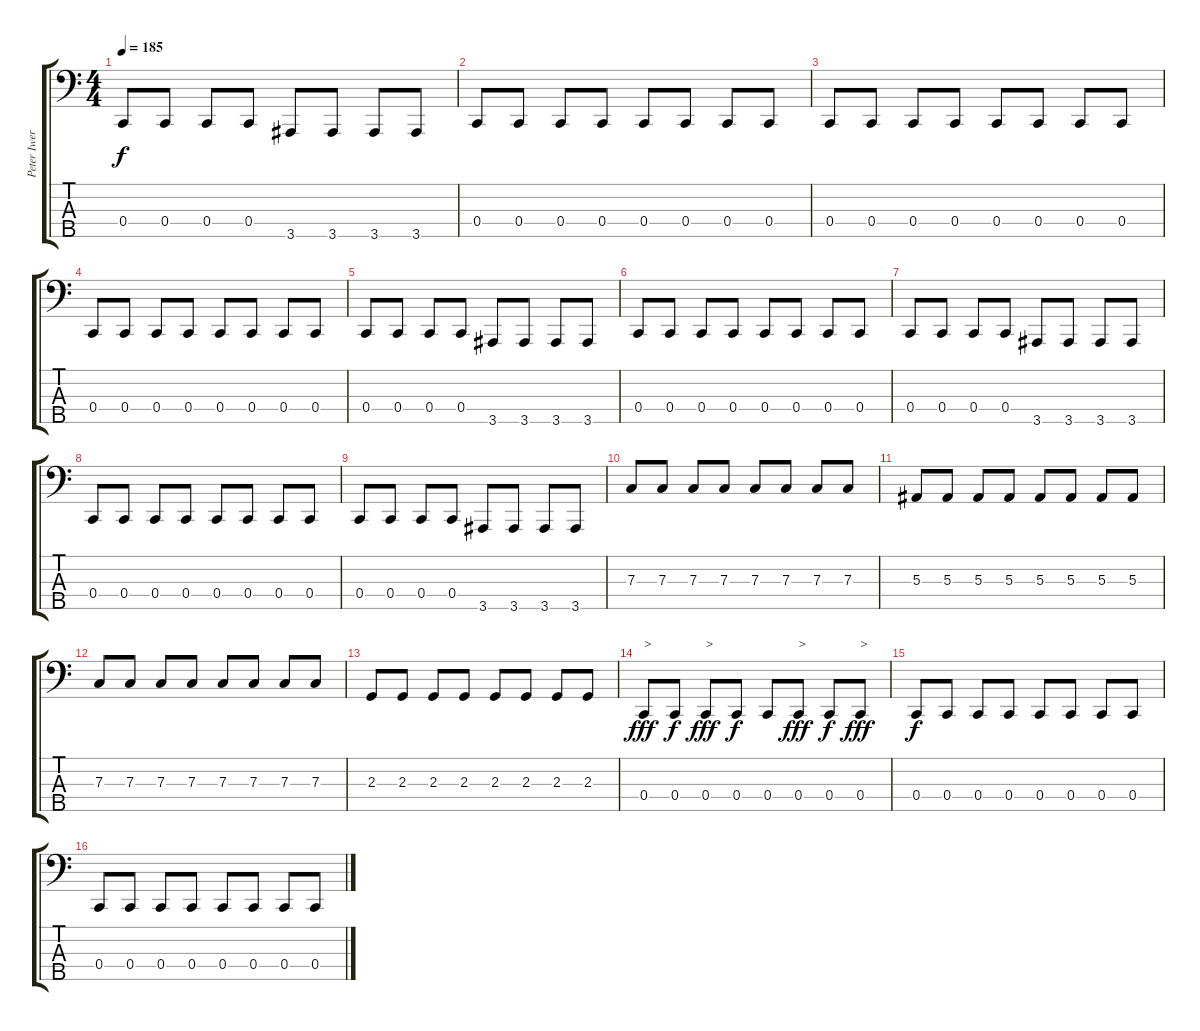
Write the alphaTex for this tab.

\track ("Peter Iwers" "Peter Iwer") {instrument electricbassfinger}
\staff {score tabs}
\tuning (Eb2 Bb1 F1 C1 G0) {hide}
\ts (4 4)
\tempo 185
\clef f4
\ks c
0.4.8{dy f} 0.4.8 0.4.8 0.4.8 3.5.8 3.5.8 3.5.8 3.5.8 |
0.4.8 0.4.8 0.4.8 0.4.8 0.4.8 0.4.8 0.4.8 0.4.8 |
0.4.8 0.4.8 0.4.8 0.4.8 0.4.8 0.4.8 0.4.8 0.4.8 |
0.4.8 0.4.8 0.4.8 0.4.8 0.4.8 0.4.8 0.4.8 0.4.8 |
0.4.8 0.4.8 0.4.8 0.4.8 3.5.8 3.5.8 3.5.8 3.5.8 |
0.4.8 0.4.8 0.4.8 0.4.8 0.4.8 0.4.8 0.4.8 0.4.8 |
0.4.8 0.4.8 0.4.8 0.4.8 3.5.8 3.5.8 3.5.8 3.5.8 |
0.4.8 0.4.8 0.4.8 0.4.8 0.4.8 0.4.8 0.4.8 0.4.8 |
0.4.8 0.4.8 0.4.8 0.4.8 3.5.8 3.5.8 3.5.8 3.5.8 |
7.3.8 7.3.8 7.3.8 7.3.8 7.3.8 7.3.8 7.3.8 7.3.8 |
5.3.8 5.3.8 5.3.8 5.3.8 5.3.8 5.3.8 5.3.8 5.3.8 |
7.3.8 7.3.8 7.3.8 7.3.8 7.3.8 7.3.8 7.3.8 7.3.8 |
2.3.8 2.3.8 2.3.8 2.3.8 2.3.8 2.3.8 2.3.8 2.3.8 |
0.4.8{txt ">" dy fff} 0.4.8{dy f} 0.4.8{txt ">" dy fff} 0.4.8{dy f} 0.4.8 0.4.8{txt ">" dy fff} 0.4.8{dy f} 0.4.8{txt ">" dy fff} |
0.4.8{dy f} 0.4.8 0.4.8 0.4.8 0.4.8 0.4.8 0.4.8 0.4.8 |
0.4.8 0.4.8 0.4.8 0.4.8 0.4.8 0.4.8 0.4.8 0.4.8
